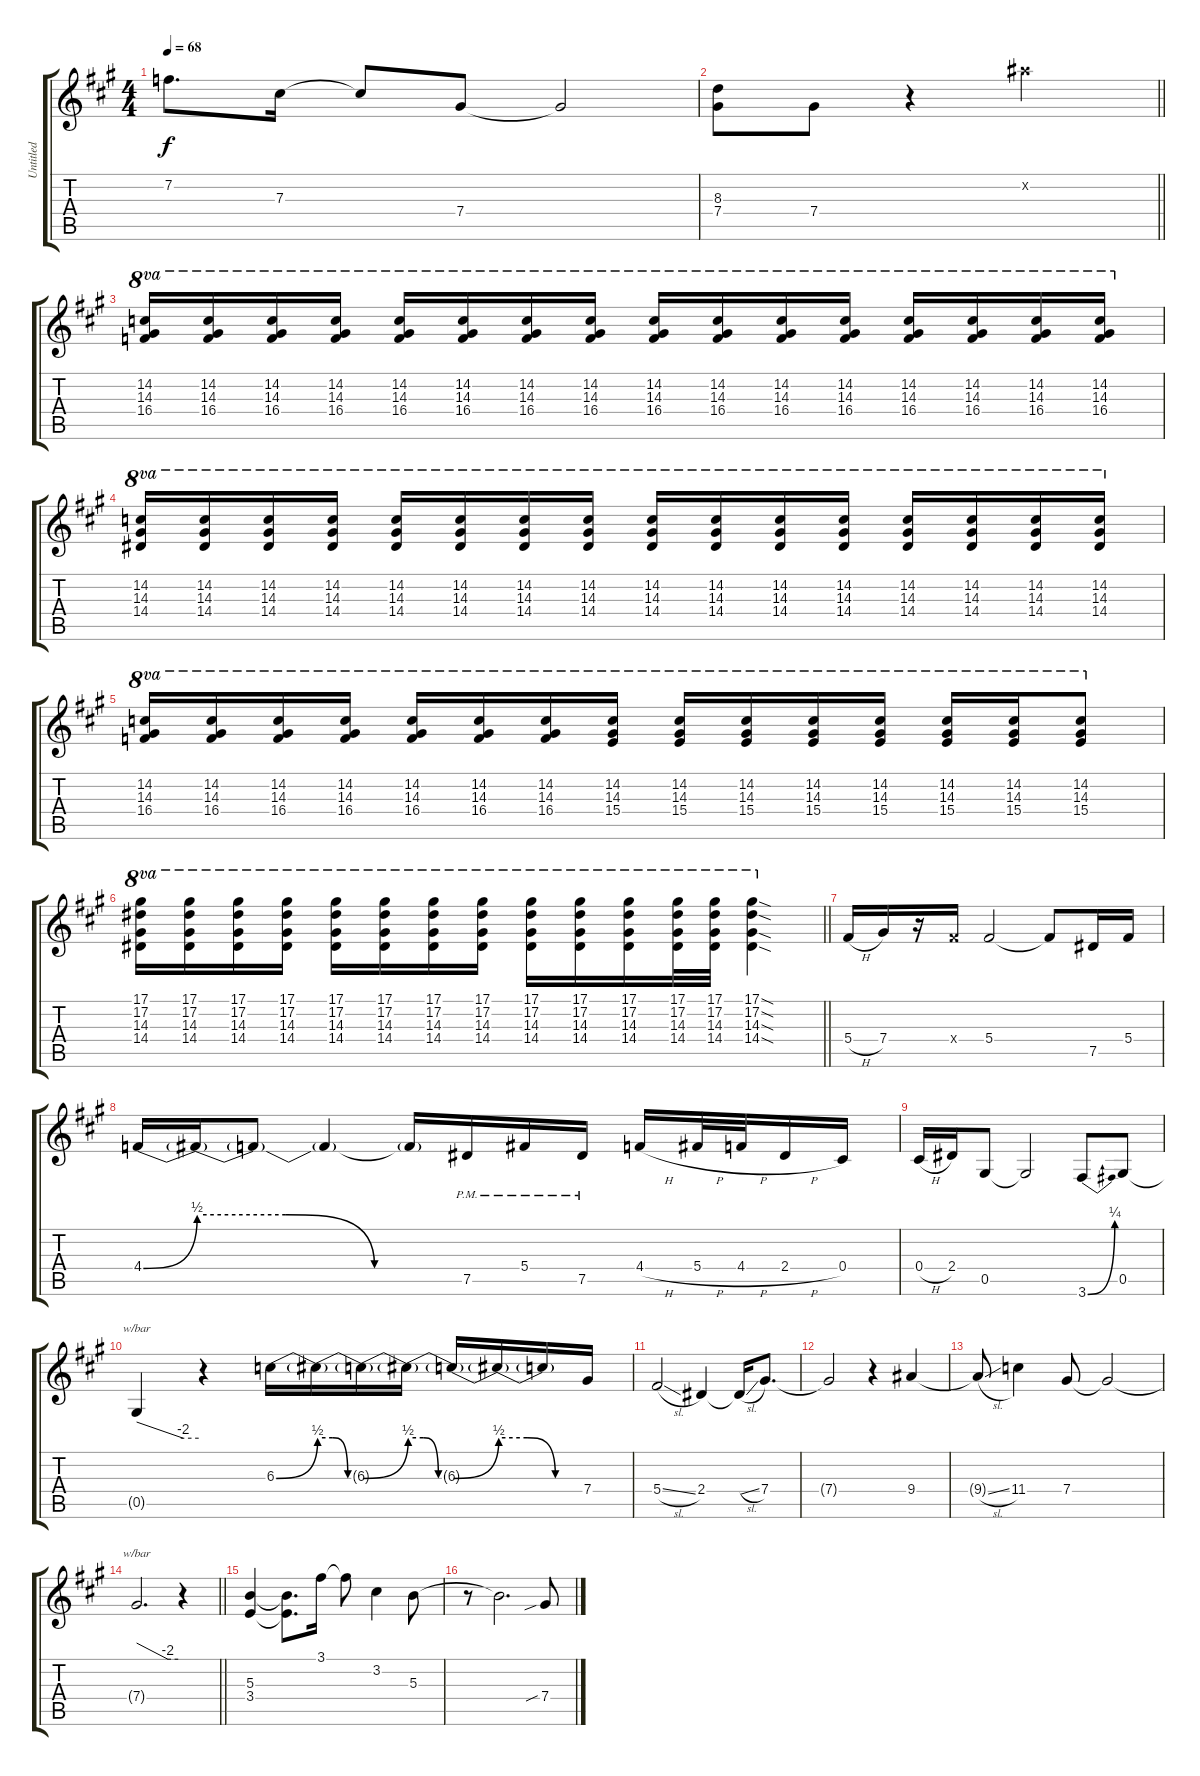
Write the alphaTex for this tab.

\track ("Untitled" "Untitled") {instrument distortionguitar}
\staff {score tabs}
\tuning (Eb4 Bb3 Gb3 Db3 Ab2 Eb2) {hide}
\ts (4 4)
\tempo 68
\clef g2
\ks a
7.2.8{d dy f} 7.3.16 7.3{t}.8 7.4.8 7.4{t}.2 |
\barLineRight lightlight
(8.3 7.4).8 7.4.8 r.4 12.2{x}.2 |
\section ("" " ")
(14.2 14.3 16.4).16{ot 8va} (14.2 14.3 16.4).16{ot 8va} (14.2 14.3 16.4).16{ot 8va} (14.2 14.3 16.4).16{ot 8va} (14.2 14.3 16.4).16{ot 8va} (14.2 14.3 16.4).16{ot 8va} (14.2 14.3 16.4).16{ot 8va} (14.2 14.3 16.4).16{ot 8va} (14.2 14.3 16.4).16{ot 8va} (14.2 14.3 16.4).16{ot 8va} (14.2 14.3 16.4).16{ot 8va} (14.2 14.3 16.4).16{ot 8va} (14.2 14.3 16.4).16{ot 8va} (14.2 14.3 16.4).16{ot 8va} (14.2 14.3 16.4).16{ot 8va} (14.2 14.3 16.4).16{ot 8va} |
(14.2 14.3 14.4).16{ot 8va} (14.2 14.3 14.4).16{ot 8va} (14.2 14.3 14.4).16{ot 8va} (14.2 14.3 14.4).16{ot 8va} (14.2 14.3 14.4).16{ot 8va} (14.2 14.3 14.4).16{ot 8va} (14.2 14.3 14.4).16{ot 8va} (14.2 14.3 14.4).16{ot 8va} (14.2 14.3 14.4).16{ot 8va} (14.2 14.3 14.4).16{ot 8va} (14.2 14.3 14.4).16{ot 8va} (14.2 14.3 14.4).16{ot 8va} (14.2 14.3 14.4).16{ot 8va} (14.2 14.3 14.4).16{ot 8va} (14.2 14.3 14.4).16{ot 8va} (14.2 14.3 14.4).16{ot 8va} |
(14.2 14.3 16.4).16{ot 8va} (14.2 14.3 16.4).16{ot 8va} (14.2 14.3 16.4).16{ot 8va} (14.2 14.3 16.4).16{ot 8va} (14.2 14.3 16.4).16{ot 8va} (14.2 14.3 16.4).16{ot 8va} (14.2 14.3 16.4).16{ot 8va} (14.2 14.3 15.4).16{ot 8va} (14.2 14.3 15.4).16{ot 8va} (14.2 14.3 15.4).16{ot 8va} (14.2 14.3 15.4).16{ot 8va} (14.2 14.3 15.4).16{ot 8va} (14.2 14.3 15.4).16{ot 8va} (14.2 14.3 15.4).16{ot 8va} (14.2 14.3 15.4).8{ot 8va} |
\barLineRight lightlight
(17.1 17.2 14.3 14.4).16{ot 8va} (17.1 17.2 14.3 14.4).16{ot 8va} (17.1 17.2 14.3 14.4).16{ot 8va} (17.1 17.2 14.3 14.4).16{ot 8va} (17.1 17.2 14.3 14.4).16{ot 8va} (17.1 17.2 14.3 14.4).16{ot 8va} (17.1 17.2 14.3 14.4).16{ot 8va} (17.1 17.2 14.3 14.4).16{ot 8va} (17.1 17.2 14.3 14.4).16{ot 8va} (17.1 17.2 14.3 14.4).16{ot 8va} (17.1 17.2 14.3 14.4).16{ot 8va} (17.1 17.2 14.3 14.4).32{ot 8va} (17.1 17.2 14.3 14.4).32{ot 8va} (17.1{sod} 17.2{sod} 14.3{sod} 14.4{sod}).4{ot 8va} |
\section ("" " ")
5.4{h}.16 7.4.16 r.16 5.4{x}.16 5.4.2 5.4{t}.8 7.5.16 5.4.16 |
4.4{be (bend 0 0 60 2)}.16 4.4{be (custom 0 2 20 2 40 0 60 0) t}.16 4.4{t}.8 4.4{t}.4 4.4{t}.16 7.5{pm}.16 5.4{pm}.16 7.5{pm}.16 4.4{h}.16 5.4{h}.32 4.4{h}.32 2.4{h}.16 0.4.16 |
0.4{h}.16 2.4.16 0.5.8 0.5{t}.2 3.6{be (bend 0 0 60 1)}.8 0.5.8 |
0.5{t}.4{tbe (custom default 0 0 45 -8 60 -8)} r.4 6.3{be (bend 0 0 60 2)}.16 6.3{be (custom 0 2 20 2 40 0 60 0) t}.16 6.3{be (bend 0 0 60 2) t}.16 6.3{be (custom 0 2 20 2 40 0 60 0) t}.16 6.3{be (bend 0 0 60 2) t}.16 6.3{be (custom 0 2 20 2 40 0 60 0) t}.16 6.3{t}.16 7.4.16 |
5.4{sl}.2 2.4.4 2.4{sl t}.16 7.4.8{d} |
7.4{t}.2 r.4 9.4.4 |
9.4{sl t}.8 11.4.4 7.4.8 7.4{t}.2 |
\barLineRight lightlight
7.4{t}.2{d tbe (custom default 0 0 45 -8 60 -8)} r.4 |
\section ("" " ")
(5.3 3.4).4 (5.3{t} 3.4{t}).8{d} 3.1.16 3.1{t}.8 3.2.4 5.3.8 |
r.8 5.3{t}.2{d} 7.4{sib}.8
